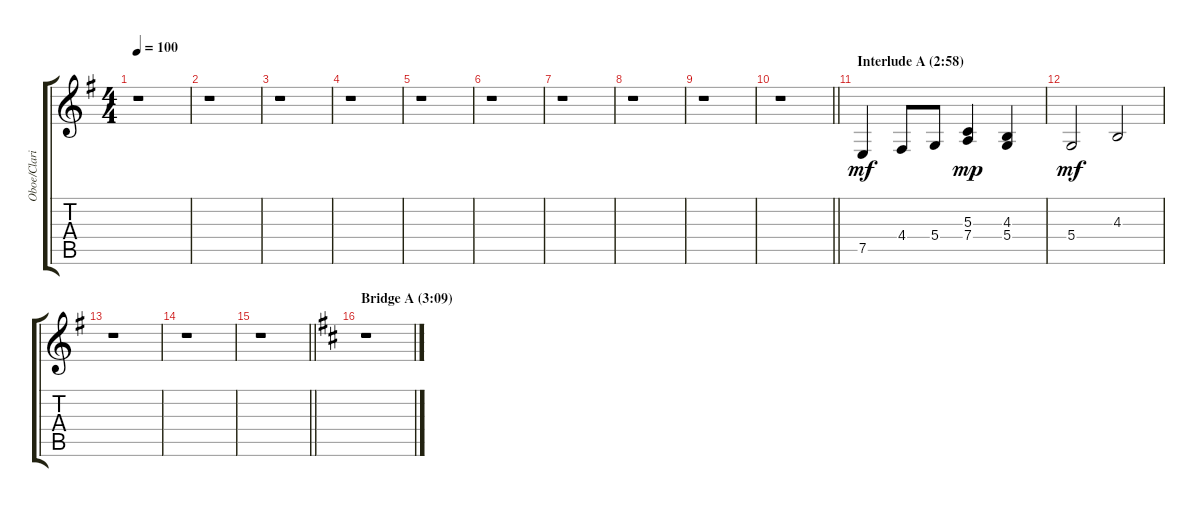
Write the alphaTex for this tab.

\track ("Oboe/Clarinet" "Oboe/Clari") {instrument oboe}
\staff {score tabs}
\tuning (E4 B3 G3 D3 A2 E2) {hide}
\ts (4 4)
\tempo 100
\clef g2
\ks g
r.1{dy f} |
r.1 |
r.1 |
r.1 |
r.1 |
r.1 |
r.1 |
r.1 |
r.1 |
\barLineRight lightlight
r.1 |
\section ("" "Interlude A (2:58)")
7.5.4{dy mf volume 9 instrument clarinet} 4.4.8 5.4.8 (5.3 7.4).4{dy mp} (4.3 5.4).4 |
5.4.2{dy mf} 4.3.2 |
r.1 |
r.1 |
\barLineRight lightlight
r.1 |
\section ("" "Bridge A (3:09)")
\ks bminor
r.1
